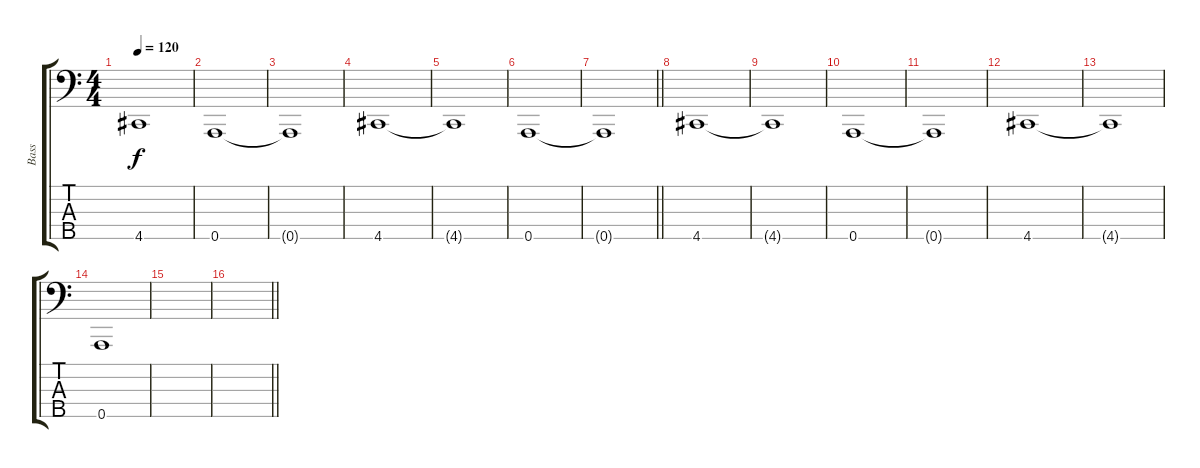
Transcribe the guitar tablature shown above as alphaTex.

\track ("Bass" "Bass") {instrument electricbasspick}
\staff {score tabs}
\tuning (G2 D2 A1 E1 A0) {hide}
\ts (4 4)
\tempo 120
\clef f4
\ks c
4.5{t}.1{dy f} |
0.5.1 |
0.5{t}.1 |
4.5.1 |
4.5{t}.1 |
0.5.1 |
\barLineRight lightlight
0.5{t}.1 |
4.5.1 |
4.5{t}.1 |
0.5.1 |
0.5{t}.1 |
4.5.1 |
4.5{t}.1 |
0.5.1 |
|
\barLineRight lightlight
